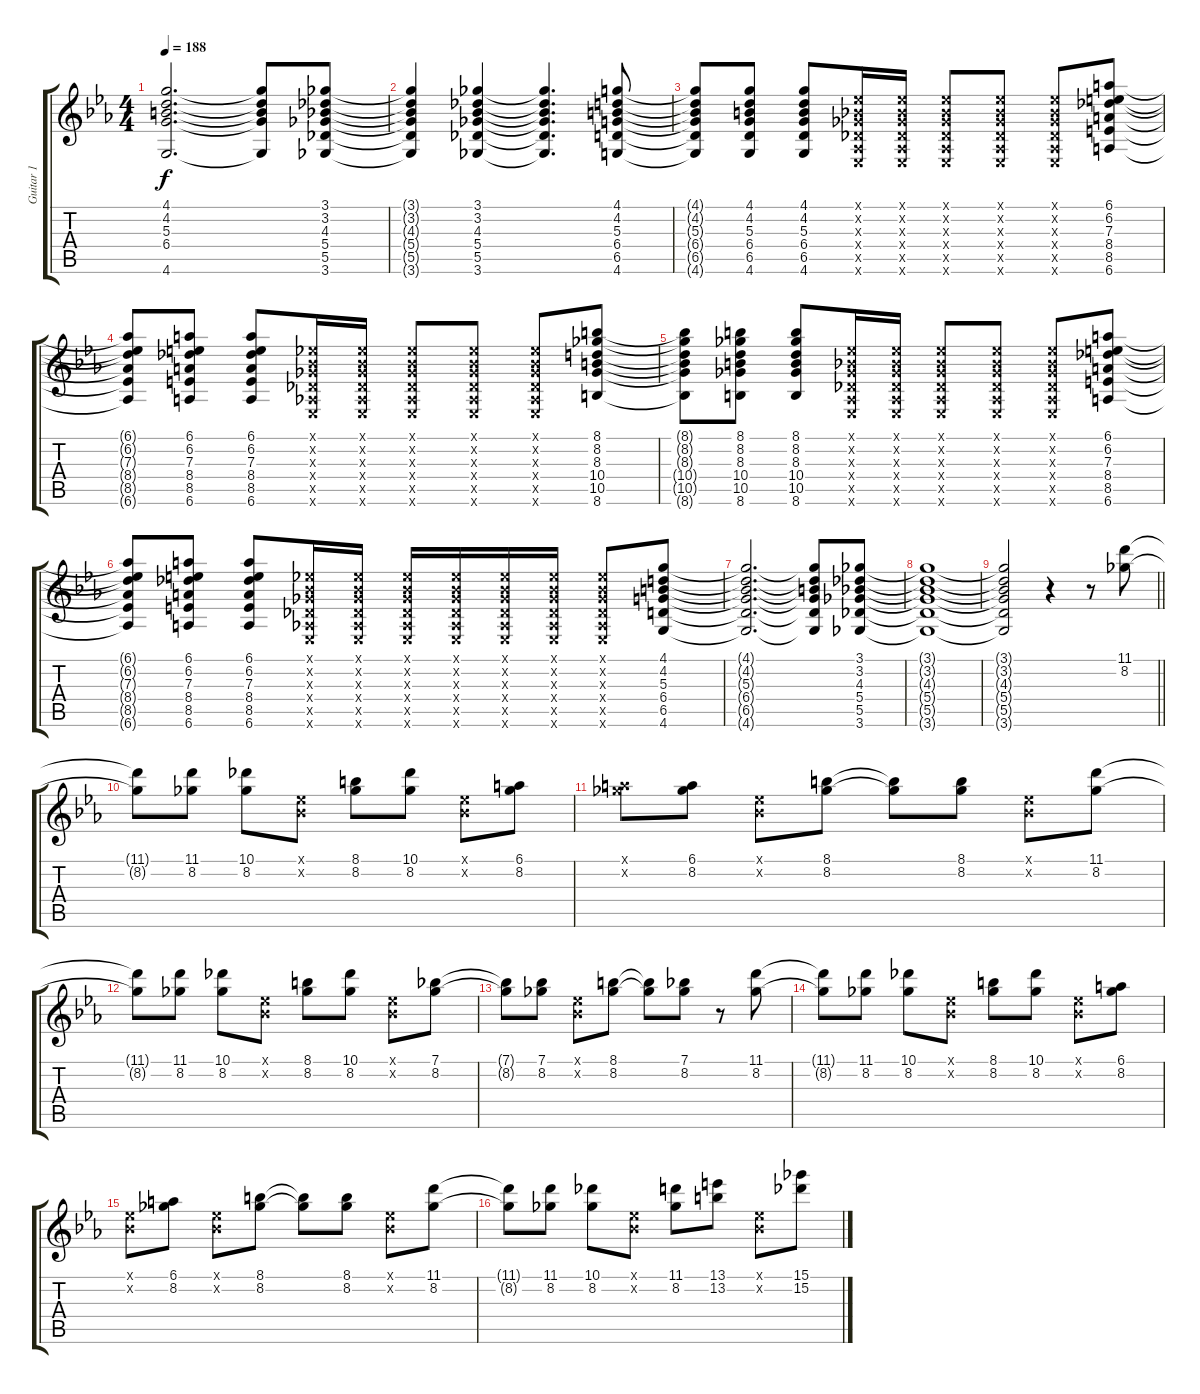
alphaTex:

\track ("Guitar 1" "Guitar 1") {instrument distortionguitar}
\staff {score tabs}
\tuning (Eb4 Bb3 Gb3 Db3 Ab2 Eb2) {hide}
\ts (4 4)
\tempo 188
\clef g2
\ks eb
(4.1{t} 4.2{t} 5.3{t} 6.4{t} 4.6{t}).2{d dy f} (4.1{t} 4.2{t} 5.3{t} 6.4{t} 4.6{t}).8 (3.1 3.2 4.3 5.4 5.5 3.6).8 |
(3.1{t} 3.2{t} 4.3{t} 5.4{t} 5.5{t} 3.6{t}).4 (3.1 3.2 4.3 5.4 5.5 3.6).4 (3.1{t} 3.2{t} 4.3{t} 5.4{t} 5.5{t} 3.6{t}).4{d} (4.1 4.2 5.3 6.4 6.5 4.6).8 |
(4.1{t} 4.2{t} 5.3{t} 6.4{t} 6.5{t} 4.6{t}).8 (4.1 4.2 5.3 6.4 6.5 4.6).8 (4.1 4.2 5.3 6.4 6.5 4.6).8 (0.1{x} 0.2{x} 0.3{x} 0.4{x} 0.5{x} 0.6{x}).16 (0.1{x} 0.2{x} 0.3{x} 0.4{x} 0.5{x} 0.6{x}).16 (0.1{x} 0.2{x} 0.3{x} 0.4{x} 0.5{x} 0.6{x}).8 (0.1{x} 0.2{x} 0.3{x} 0.4{x} 0.5{x} 0.6{x}).8 (0.1{x} 0.2{x} 0.3{x} 0.4{x} 0.5{x} 0.6{x}).8 (6.1 6.2 7.3 8.4 8.5 6.6).8 |
(6.1{t} 6.2{t} 7.3{t} 8.4{t} 8.5{t} 6.6{t}).8 (6.1 6.2 7.3 8.4 8.5 6.6).8 (6.1 6.2 7.3 8.4 8.5 6.6).8 (0.1{x} 0.2{x} 0.3{x} 0.4{x} 0.5{x} 0.6{x}).16 (0.1{x} 0.2{x} 0.3{x} 0.4{x} 0.5{x} 0.6{x}).16 (0.1{x} 0.2{x} 0.3{x} 0.4{x} 0.5{x} 0.6{x}).8 (0.1{x} 0.2{x} 0.3{x} 0.4{x} 0.5{x} 0.6{x}).8 (0.1{x} 0.2{x} 0.3{x} 0.4{x} 0.5{x} 0.6{x}).8 (8.1 8.2 8.3 10.4 10.5 8.6).8 |
(8.1{t} 8.2{t} 8.3{t} 10.4{t} 10.5{t} 8.6{t}).8 (8.1 8.2 8.3 10.4 10.5 8.6).8 (8.1 8.2 8.3 10.4 10.5 8.6).8 (0.1{x} 0.2{x} 0.3{x} 0.4{x} 0.5{x} 0.6{x}).16 (0.1{x} 0.2{x} 0.3{x} 0.4{x} 0.5{x} 0.6{x}).16 (0.1{x} 0.2{x} 0.3{x} 0.4{x} 0.5{x} 0.6{x}).8 (0.1{x} 0.2{x} 0.3{x} 0.4{x} 0.5{x} 0.6{x}).8 (0.1{x} 0.2{x} 0.3{x} 0.4{x} 0.5{x} 0.6{x}).8 (6.1 6.2 7.3 8.4 8.5 6.6).8 |
(6.1{t} 6.2{t} 7.3{t} 8.4{t} 8.5{t} 6.6{t}).8 (6.1 6.2 7.3 8.4 8.5 6.6).8 (6.1 6.2 7.3 8.4 8.5 6.6).8 (0.1{x} 0.2{x} 0.3{x} 0.4{x} 0.5{x} 0.6{x}).16 (0.1{x} 0.2{x} 0.3{x} 0.4{x} 0.5{x} 0.6{x}).16 (0.1{x} 0.2{x} 0.3{x} 0.4{x} 0.5{x} 0.6{x}).16 (0.1{x} 0.2{x} 0.3{x} 0.4{x} 0.5{x} 0.6{x}).16 (0.1{x} 0.2{x} 0.3{x} 0.4{x} 0.5{x} 0.6{x}).16 (0.1{x} 0.2{x} 0.3{x} 0.4{x} 0.5{x} 0.6{x}).16 (0.1{x} 0.2{x} 0.3{x} 0.4{x} 0.5{x} 0.6{x}).8 (4.1 4.2 5.3 6.4 6.5 4.6).8 |
(4.1{t} 4.2{t} 5.3{t} 6.4{t} 6.5{t} 4.6{t}).2{d} (4.1{t} 4.2{t} 5.3{t} 6.4{t} 6.5{t} 4.6{t}).8 (3.1 3.2 4.3 5.4 5.5 3.6).8 |
(3.1{t} 3.2{t} 4.3{t} 5.4{t} 5.5{t} 3.6{t}).1 |
\barLineRight lightlight
(3.1{t} 3.2{t} 4.3{t} 5.4{t} 5.5{t} 3.6{t}).2 r.4 r.8 (11.1 8.2).8 |
(11.1{t} 8.2{t}).8 (11.1 8.2).8 (10.1 8.2).8 (0.1{x} 0.2{x}).8 (8.1 8.2).8 (10.1 8.2).8 (0.1{x} 0.2{x}).8 (6.1 8.2).8 |
(6.1{x} 8.2{x}).8 (6.1 8.2).8 (0.1{x} 0.2{x}).8 (8.1 8.2).8 (8.1{t} 8.2{t}).8 (8.1 8.2).8 (0.1{x} 0.2{x}).8 (11.1 8.2).8 |
(11.1{t} 8.2{t}).8 (11.1 8.2).8 (10.1 8.2).8 (0.1{x} 0.2{x}).8 (8.1 8.2).8 (10.1 8.2).8 (0.1{x} 0.2{x}).8 (7.1 8.2).8 |
(7.1{t} 8.2{t}).8 (7.1 8.2).8 (0.1{x} 0.2{x}).8 (8.1 8.2).8 (8.1{t} 8.2{t}).8 (7.1 8.2).8 r.8 (11.1 8.2).8 |
(11.1{t} 8.2{t}).8 (11.1 8.2).8 (10.1 8.2).8 (0.1{x} 0.2{x}).8 (8.1 8.2).8 (10.1 8.2).8 (0.1{x} 0.2{x}).8 (6.1 8.2).8 |
(0.1{x} 0.2{x}).8 (6.1 8.2).8 (0.1{x} 0.2{x}).8 (8.1 8.2).8 (8.1{t} 8.2{t}).8 (8.1 8.2).8 (0.1{x} 0.2{x}).8 (11.1 8.2).8 |
(11.1{t} 8.2{t}).8 (11.1 8.2).8 (10.1 8.2).8 (0.1{x} 0.2{x}).8 (11.1 8.2).8 (13.1 13.2).8 (0.1{x} 0.2{x}).8 (15.1 15.2).8
